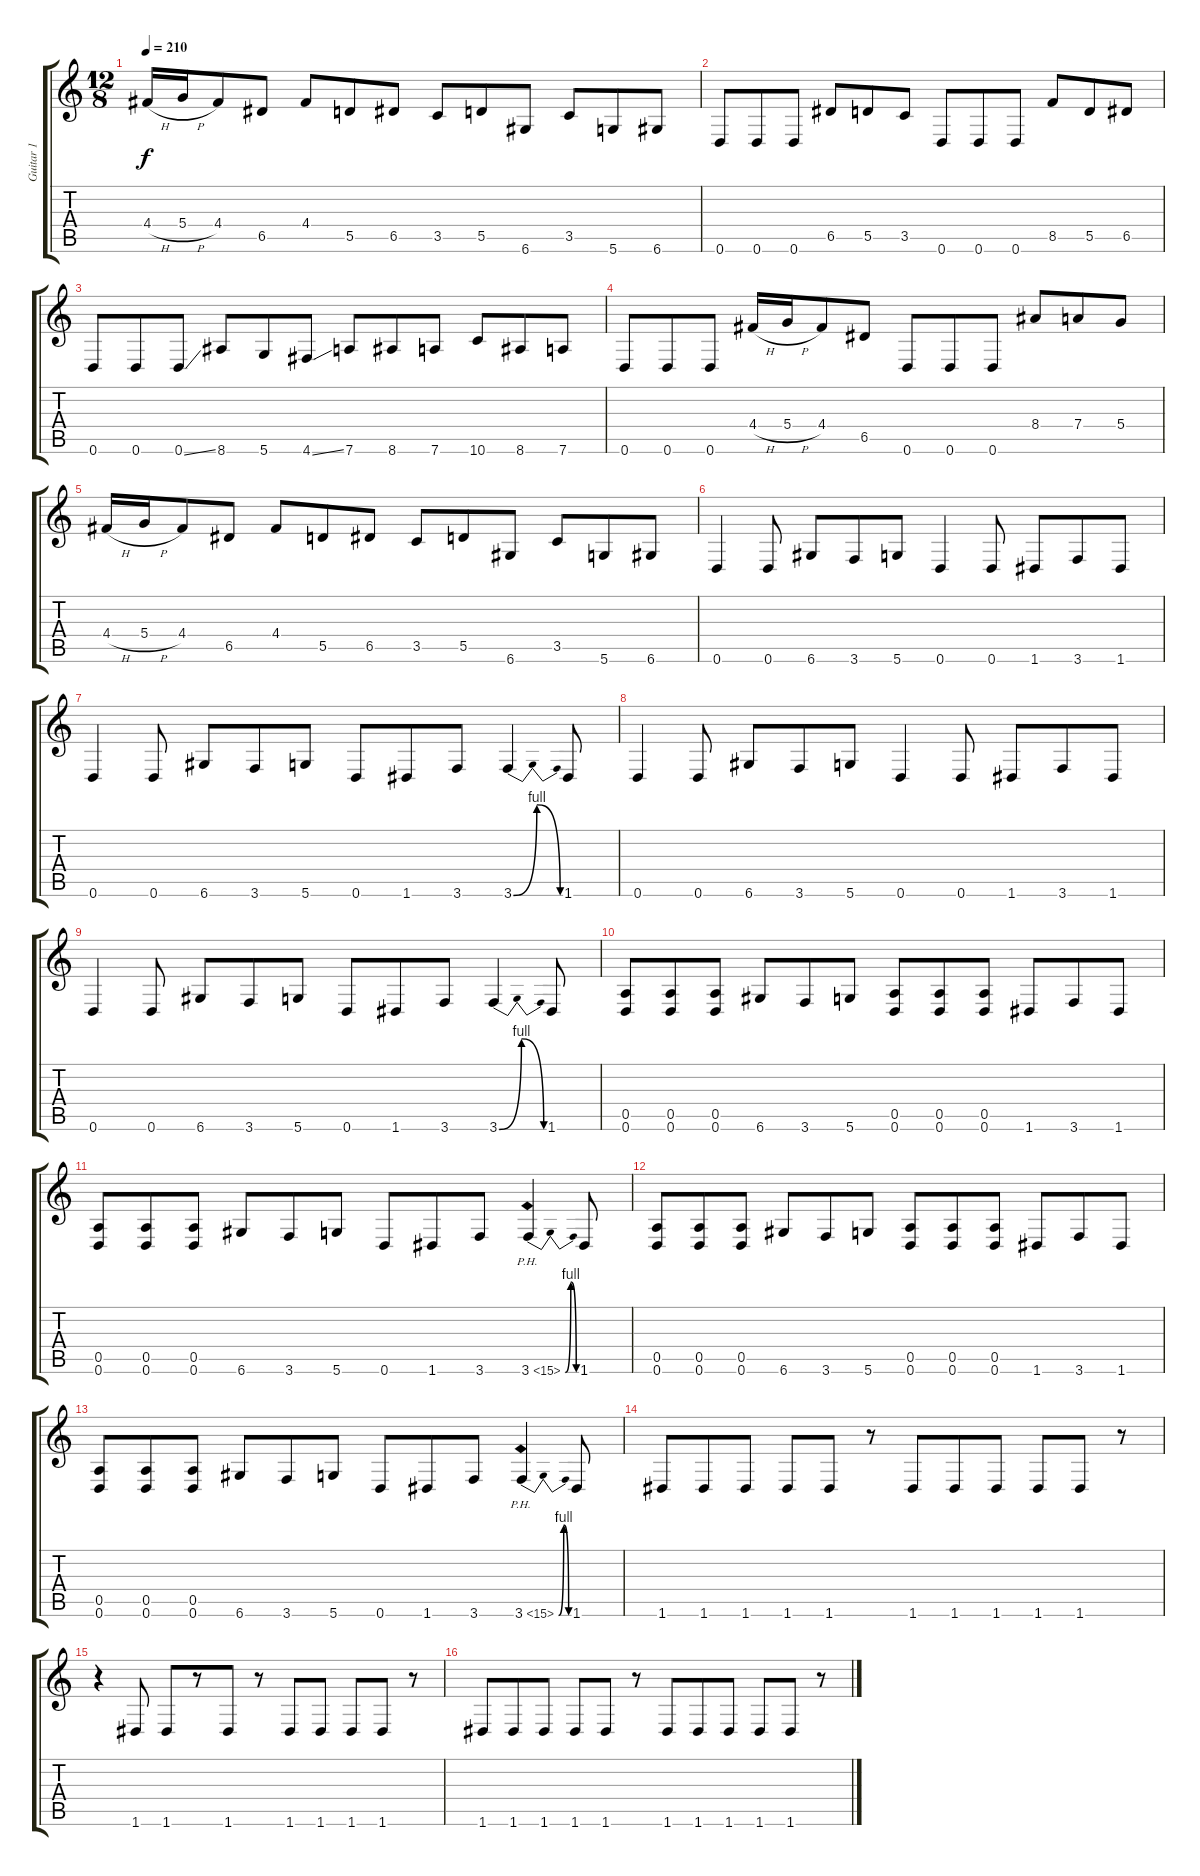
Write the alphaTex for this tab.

\track ("Guitar 1" "Guitar 1") {instrument distortionguitar}
\staff {score tabs}
\tuning (E4 B3 G3 D3 A2 D2) {hide}
\ts (12 8)
\tempo 210
\clef g2
\ks c
4.4{h}.16{dy f} 5.4{h}.16 4.4.8 6.5.8 4.4.8 5.5.8 6.5.8 3.5.8 5.5.8 6.6.8 3.5.8 5.6.8 6.6.8 |
0.6.8 0.6.8 0.6.8 6.5.8 5.5.8 3.5.8 0.6.8 0.6.8 0.6.8 8.5.8 5.5.8 6.5.8 |
0.6.8 0.6.8 0.6{ss}.8 8.6.8 5.6.8 4.6{ss}.8 7.6.8 8.6.8 7.6.8 10.6.8 8.6.8 7.6.8 |
0.6.8 0.6.8 0.6.8 4.4{h}.16 5.4{h}.16 4.4.8 6.5.8 0.6.8 0.6.8 0.6.8 8.4.8 7.4.8 5.4.8 |
4.4{h}.16 5.4{h}.16 4.4.8 6.5.8 4.4.8 5.5.8 6.5.8 3.5.8 5.5.8 6.6.8 3.5.8 5.6.8 6.6.8 |
0.6.4 0.6.8 6.6.8 3.6.8 5.6.8 0.6.4 0.6.8 1.6.8 3.6.8 1.6.8 |
0.6.4 0.6.8 6.6.8 3.6.8 5.6.8 0.6.8 1.6.8 3.6.8 3.6{be (bendrelease 0 0 30 4 30 4 60 0)}.4 1.6.8 |
0.6.4 0.6.8 6.6.8 3.6.8 5.6.8 0.6.4 0.6.8 1.6.8 3.6.8 1.6.8 |
0.6.4 0.6.8 6.6.8 3.6.8 5.6.8 0.6.8 1.6.8 3.6.8 3.6{be (bendrelease 0 0 30 4 30 4 60 0)}.4 1.6.8 |
(0.5 0.6).8 (0.5 0.6).8 (0.5 0.6).8 6.6.8 3.6.8 5.6.8 (0.5 0.6).8 (0.5 0.6).8 (0.5 0.6).8 1.6.8 3.6.8 1.6.8 |
(0.5 0.6).8 (0.5 0.6).8 (0.5 0.6).8 6.6.8 3.6.8 5.6.8 0.6.8 1.6.8 3.6.8 3.6{be (bendrelease 0 0 30 4 30 4 60 0) ph 12}.4 1.6.8 |
(0.5 0.6).8 (0.5 0.6).8 (0.5 0.6).8 6.6.8 3.6.8 5.6.8 (0.5 0.6).8 (0.5 0.6).8 (0.5 0.6).8 1.6.8 3.6.8 1.6.8 |
(0.5 0.6).8 (0.5 0.6).8 (0.5 0.6).8 6.6.8 3.6.8 5.6.8 0.6.8 1.6.8 3.6.8 3.6{be (bendrelease 0 0 30 4 30 4 60 0) ph 12}.4 1.6.8 |
1.6.8 1.6.8 1.6.8 1.6.8 1.6.8 r.8 1.6.8 1.6.8 1.6.8 1.6.8 1.6.8 r.8 |
r.4 1.6.8 1.6.8 r.8 1.6.8 r.8 1.6.8 1.6.8 1.6.8 1.6.8 r.8 |
1.6.8 1.6.8 1.6.8 1.6.8 1.6.8 r.8 1.6.8 1.6.8 1.6.8 1.6.8 1.6.8 r.8
